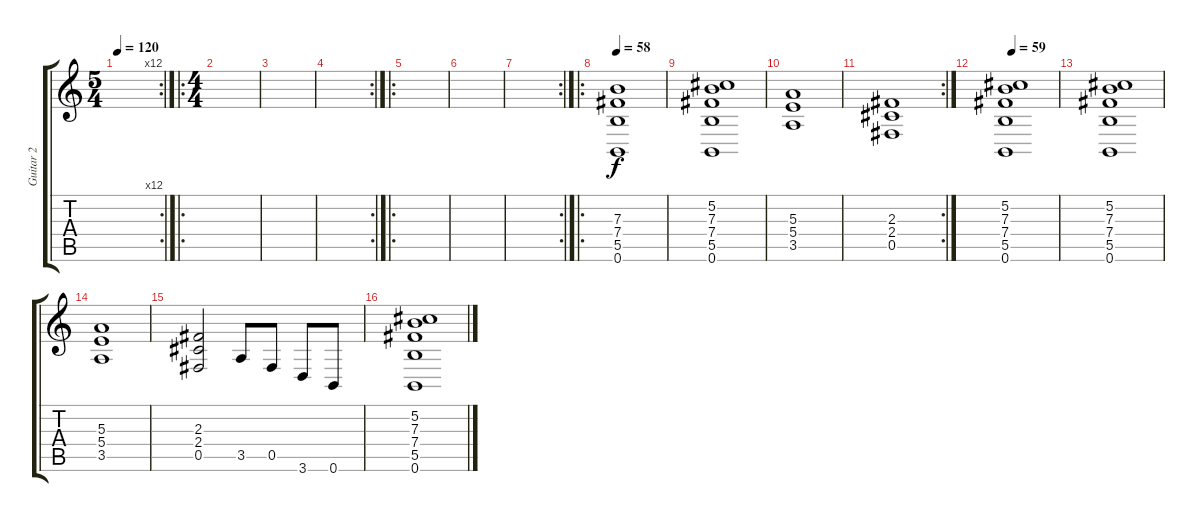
\track ("Guitar 2" "Guitar 2") {instrument distortionguitar}
\staff {score tabs}
\tuning (Db4 Ab3 E3 B2 Gb2 B1) {hide}
\rc 12
\ts (5 4)
\tempo 120
\clef g2
\ks c
|
\ro
\ts (4 4)
|
|
\rc 2
|
\ro
|
|
\rc 2
|
\ro
\tempo 58
(7.3 7.4 5.5 0.6).1 |
(5.2 7.3 7.4 5.5 0.6).1 |
(5.3 5.4 3.5).1 |
\rc 2
(2.3 2.4 0.5).1 |
\tempo 59
(5.2 7.3 7.4 5.5 0.6).1 |
(5.2 7.3 7.4 5.5 0.6).1 |
(5.3 5.4 3.5).1 |
(2.3 2.4 0.5).2 3.5.8 0.5.8 3.6.8 0.6.8 |
(5.2 7.3 7.4 5.5 0.6).1
